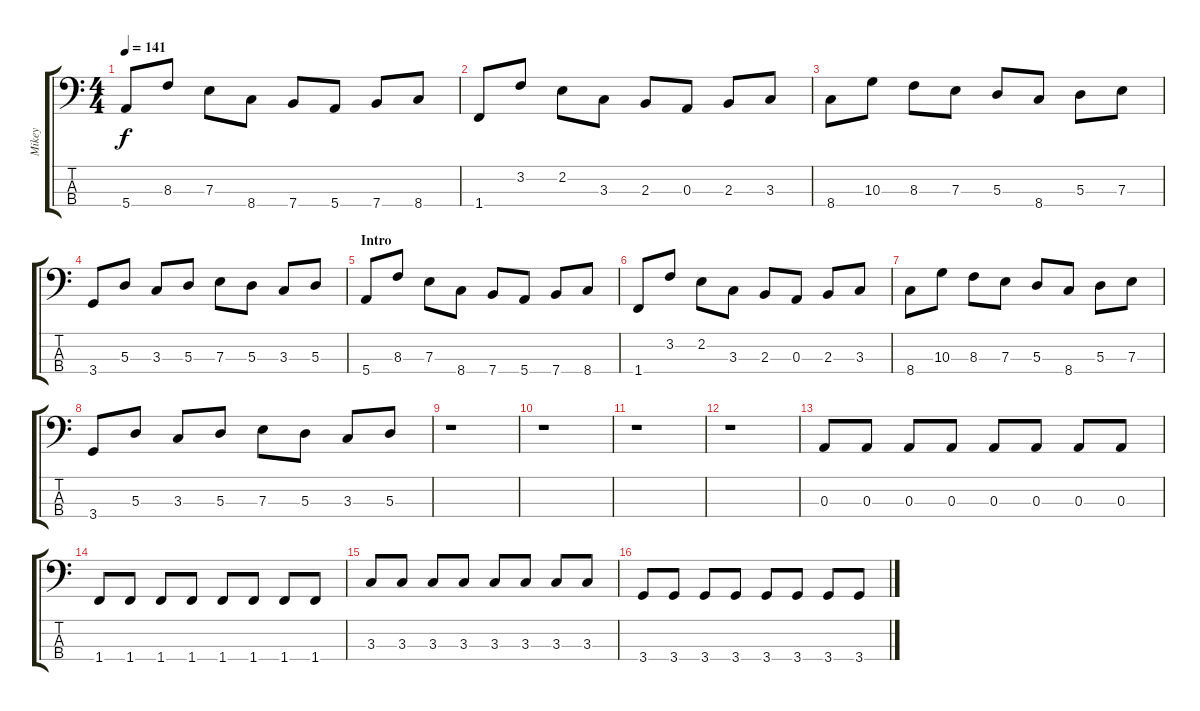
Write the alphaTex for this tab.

\track ("Mikey" "Mikey") {instrument electricbasspick}
\staff {score tabs}
\tuning (G2 D2 A1 E1) {hide}
\ts (4 4)
\tempo 141
\clef f4
\ks c
5.4.8{dy f instrument electricbasspick} 8.3.8 7.3.8 8.4.8 7.4.8 5.4.8 7.4.8 8.4.8 |
1.4.8 3.2.8 2.2.8 3.3.8 2.3.8 0.3.8 2.3.8 3.3.8 |
8.4.8 10.3.8 8.3.8 7.3.8 5.3.8 8.4.8 5.3.8 7.3.8 |
3.4.8 5.3.8 3.3.8 5.3.8 7.3.8 5.3.8 3.3.8 5.3.8 |
\section ("" "Intro")
5.4.8 8.3.8 7.3.8 8.4.8 7.4.8 5.4.8 7.4.8 8.4.8 |
1.4.8 3.2.8 2.2.8 3.3.8 2.3.8 0.3.8 2.3.8 3.3.8 |
8.4.8 10.3.8 8.3.8 7.3.8 5.3.8 8.4.8 5.3.8 7.3.8 |
3.4.8 5.3.8 3.3.8 5.3.8 7.3.8 5.3.8 3.3.8 5.3.8 |
r.1 |
r.1 |
r.1 |
r.1 |
0.3.8 0.3.8 0.3.8 0.3.8 0.3.8 0.3.8 0.3.8 0.3.8 |
1.4.8 1.4.8 1.4.8 1.4.8 1.4.8 1.4.8 1.4.8 1.4.8 |
3.3.8 3.3.8 3.3.8 3.3.8 3.3.8 3.3.8 3.3.8 3.3.8 |
3.4.8 3.4.8 3.4.8 3.4.8 3.4.8 3.4.8 3.4.8 3.4.8
